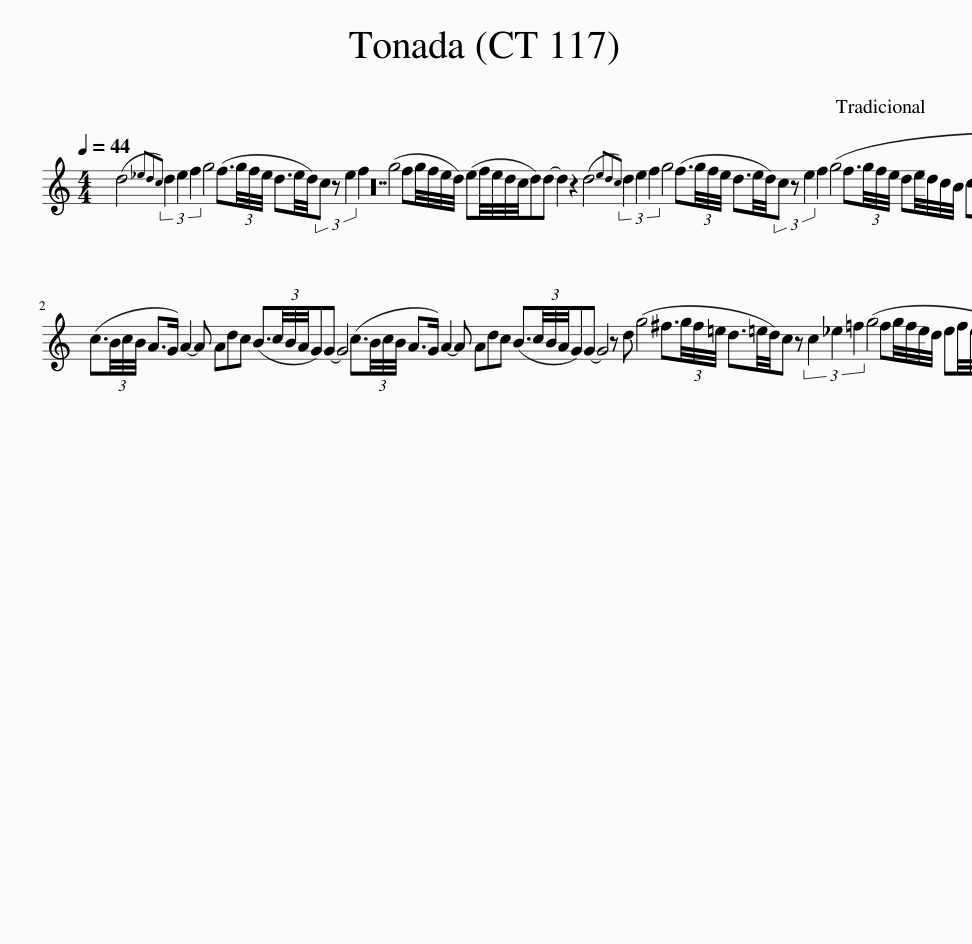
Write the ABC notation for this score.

X:1
L:1/8
Q:1/4=44
M:4/4
I:linebreak $
K:C
V:1 treble
V:1
 (d4{_edc)} (3d2 e2 f2 g4 (f3/2(3g/4f/4e/4 d3/2e/4d/4)(3c z e2 f2 (g4 fg/4f/4e/4d/4) (ef/4e/4d/4c/4d)d- d2 z2 (d4{edc)} (3d2 e2 f2 g4 (f3/2(3g/4f/4e/4 d3/2e/4d/4)(3c z e2 f2 (g4 f3/2(3g/4f/4e/4 de/4d/4c/4B/4 cd/4c/4B/4A/4 Bc/4B/4A/4G/4A)A- A2 z A (d2 c3/2d/4c/4A) ddc (B3/2(3c/4B/4A/4G)G- G8 z4 x/24 :|$ (c3/2(3B/4c/4B/4 A>G) A2- A Adc (B3/2(3c/4B/4A/4G)G- G4 (c3/2(3B/4c/4B/4 A>G) A2- A Adc (B3/2(3c/4B/4A/4G)G- G4 z d (g4 ^f3/2(3g/4f/4=e/4 d3/2=e/4d/4)c z (3c2 _e2 =f2 (g4 fg/4f/4e/4d/4 ef/4e/4d/4c/4d)d- d2 z2 =e3 d (c3/2(3d/4c/4B/4) A2- A Adc (B3/2(3c/4B/4A/4G)G- G2 z d (g4 ^f3/2(3g/4f/4e/4 d3/2e/4d/4)c z (3c2 _e2 =f2 (g4 f3/2(3g/4f/4e/4 de/4d/4c/4B/4 cd/4c/4B/4A/4 Bc/4B/4A/4G/4A)A- A2 z A d2 (c3/2d/4c/4A) ddc (B3/2(3c/4B/4A/4G)G- G8 || %2
